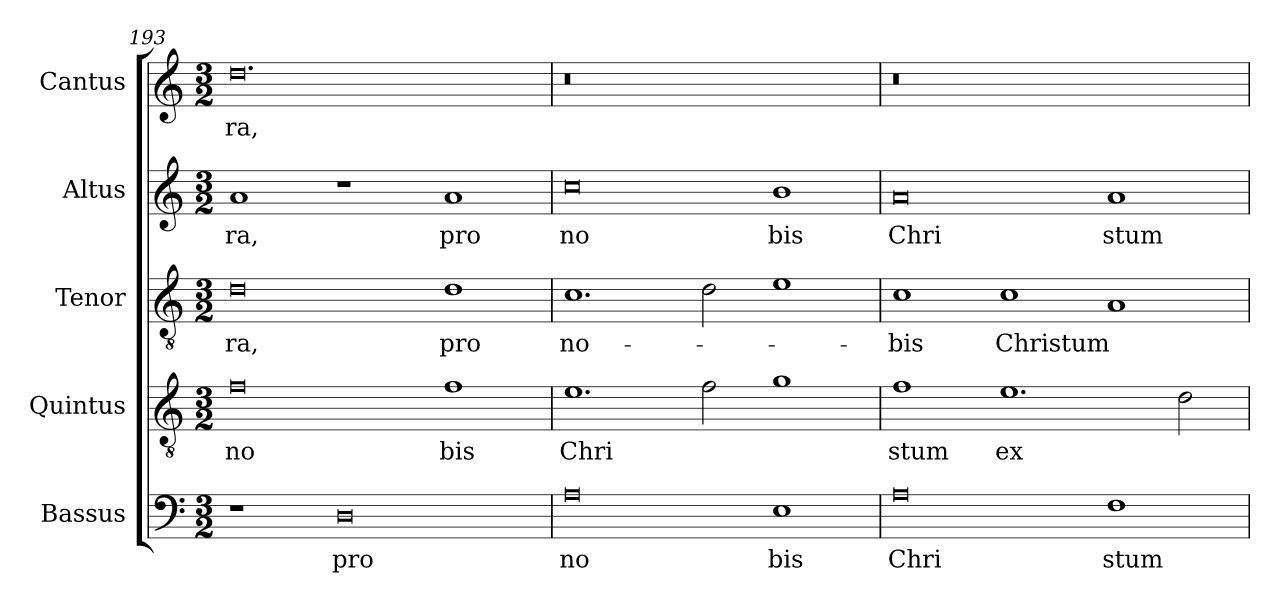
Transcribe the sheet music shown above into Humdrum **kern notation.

**kern	**text	**kern	**text	**kern	**text	**kern	**text	**kern	**text
*part5	*part5	*part4	*part4	*part3	*part3	*part2	*part2	*part1	*part1
*staff5	*staff5	*staff4	*staff4	*staff3	*staff3	*staff2	*staff2	*staff1	*staff1
*I"Bassus	*	*I"Quintus	*	*I"Tenor	*	*I"Altus	*	*I"Cantus	*
*clefF4	*	*clefGv2	*	*clefGv2	*	*clefG2	*	*clefG2	*
*	*	*	*	*	*	*k[]	*	*	*
*	*	*	*	*	*	*C:	*	*	*
*M3/2	*	*M3/2	*	*M3/2	*	*M3/2	*	*M3/2	*
=193	=193	=193	=193	=193	=193	=193	=193	=193	=193
!	!	!	!LO:LY:b:cj	!	!LO:LY:b:cj	!	!LO:LY:b:cj	!	!LO:LY:b:cj
1r	.	0f	no	0d	ra,	1a	-ra,	0.dd	ra,
!	!LO:LY:b:cj	!	!	!	!	!	!	!	!
0D	pro	.	.	.	.	1r	.	.	.
!	!	!	!LO:LY:b:cj	!	!LO:LY:b:cj	!	!LO:LY:b:cj	!	!
.	.	1f	bis	1d	pro	1a	pro	.	.
!!LO:LB:g=z
=194	=194	=194	=194	=194	=194	=194	=194	=194	=194
!	!LO:LY:b:cj	!	!LO:LY:b	!	!LO:LY:b:cj	!	!LO:LY:b:cj	!	!
0A	no	1.e	Chri	1.c	no-	0cc	no	0.r	.
.	.	2f\	.	2d\	.	.	.	.	.
!	!LO:LY:b:cj	!	!	!	!	!	!LO:LY:b:cj	!	!
1E	bis	1g	.	1e	.	1b	bis	.	.
=195	=195	=195	=195	=195	=195	=195	=195	=195	=195
!	!LO:LY:b:cj	!	!LO:LY:b:cj	!	!LO:LY:b:cj	!	!LO:LY:b:cj	!	!
0A	Chri	1f	stum	1c	-bis	0a	Chri	0.r	.
!	!	!	!LO:LY:b:cj	!	!LO:LY:b	!	!	!	!
.	.	1.e	ex	1c	Christum	.	.	.	.
!	!LO:LY:b:cj	!	!	!	!	!	!LO:LY:b:cj	!	!
1F	stum	.	.	1A	.	1a	stum	.	.
.	.	2d\	.	.	.	.	.	.	.
=	=	=	=	=	=	=	=	=	=
*-	*-	*-	*-	*-	*-	*-	*-	*-	*-
